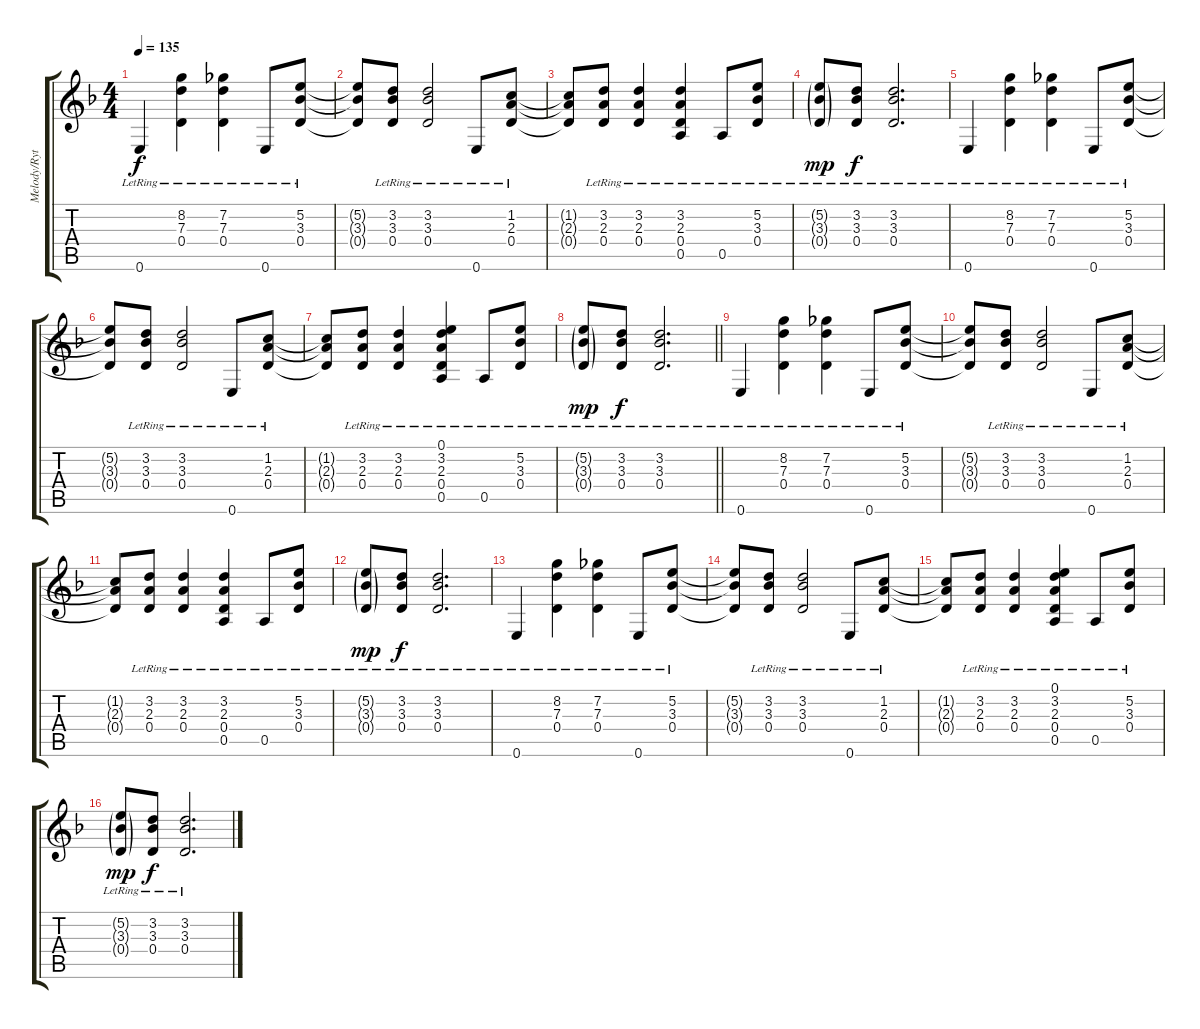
\track ("Melody/Rythem #2" "Melody/Ryt") {instrument distortionguitar bank 125}
\staff {score tabs}
\tuning (E4 B3 G3 D3 A2 E2) {hide}
\ts (4 4)
\tempo 135
\clef g2
\ks f
0.6{lr}.4{dy f} (8.2{lr} 7.3{lr} 0.4{lr}).4 (7.2{lr} 7.3{lr} 0.4{lr}).4 0.6{lr}.8 (5.2{lr} 3.3{lr} 0.4{lr}).8 |
(5.2{t} 3.3{t} 0.4{t}).8 (3.2{lr} 3.3{lr} 0.4{lr}).8 (3.2{lr} 3.3{lr} 0.4{lr}).2 0.6{lr}.8 (1.2{lr} 2.3{lr} 0.4{lr}).8 |
(1.2{t} 2.3{t} 0.4{t}).8 (3.2{lr} 2.3{lr} 0.4{lr}).8 (3.2{lr} 2.3{lr} 0.4{lr}).4 (3.2{lr} 2.3{lr} 0.4{lr} 0.5{lr}).4 0.5{lr}.8 (5.2{lr} 3.3{lr} 0.4{lr}).8 |
(5.2{g lr} 3.3{g lr} 0.4{g lr}).8{dy mp} (3.2{lr} 3.3{lr} 0.4{lr}).8{dy f} (3.2{lr} 3.3{lr} 0.4{lr}).2{d} |
0.6{lr}.4 (8.2{lr} 7.3{lr} 0.4{lr}).4 (7.2{lr} 7.3{lr} 0.4{lr}).4 0.6{lr}.8 (5.2{lr} 3.3{lr} 0.4{lr}).8 |
(5.2{t} 3.3{t} 0.4{t}).8 (3.2{lr} 3.3{lr} 0.4{lr}).8 (3.2{lr} 3.3{lr} 0.4{lr}).2 0.6{lr}.8 (1.2{lr} 2.3{lr} 0.4{lr}).8 |
(1.2{t} 2.3{t} 0.4{t}).8 (3.2{lr} 2.3{lr} 0.4{lr}).8 (3.2{lr} 2.3{lr} 0.4{lr}).4 (0.1{lr} 3.2{lr} 2.3{lr} 0.4{lr} 0.5{lr}).4 0.5{lr}.8 (5.2{lr} 3.3{lr} 0.4{lr}).8 |
\barLineRight lightlight
(5.2{g lr} 3.3{g lr} 0.4{g lr}).8{dy mp} (3.2{lr} 3.3{lr} 0.4{lr}).8{dy f} (3.2{lr} 3.3{lr} 0.4{lr}).2{d} |
0.6{lr}.4 (8.2{lr} 7.3{lr} 0.4{lr}).4 (7.2{lr} 7.3{lr} 0.4{lr}).4 0.6{lr}.8 (5.2{lr} 3.3{lr} 0.4{lr}).8 |
(5.2{t} 3.3{t} 0.4{t}).8 (3.2{lr} 3.3{lr} 0.4{lr}).8 (3.2{lr} 3.3{lr} 0.4{lr}).2 0.6{lr}.8 (1.2{lr} 2.3{lr} 0.4{lr}).8 |
(1.2{t} 2.3{t} 0.4{t}).8 (3.2{lr} 2.3{lr} 0.4{lr}).8 (3.2{lr} 2.3{lr} 0.4{lr}).4 (3.2{lr} 2.3{lr} 0.4{lr} 0.5{lr}).4 0.5{lr}.8 (5.2{lr} 3.3{lr} 0.4{lr}).8 |
(5.2{g lr} 3.3{g lr} 0.4{g lr}).8{dy mp} (3.2{lr} 3.3{lr} 0.4{lr}).8{dy f} (3.2{lr} 3.3{lr} 0.4{lr}).2{d} |
0.6{lr}.4 (8.2{lr} 7.3{lr} 0.4{lr}).4 (7.2{lr} 7.3{lr} 0.4{lr}).4 0.6{lr}.8 (5.2{lr} 3.3{lr} 0.4{lr}).8 |
(5.2{t} 3.3{t} 0.4{t}).8 (3.2{lr} 3.3{lr} 0.4{lr}).8 (3.2{lr} 3.3{lr} 0.4{lr}).2 0.6{lr}.8 (1.2{lr} 2.3{lr} 0.4{lr}).8 |
(1.2{t} 2.3{t} 0.4{t}).8 (3.2{lr} 2.3{lr} 0.4{lr}).8 (3.2{lr} 2.3{lr} 0.4{lr}).4 (0.1{lr} 3.2{lr} 2.3{lr} 0.4{lr} 0.5{lr}).4 0.5{lr}.8 (5.2{lr} 3.3{lr} 0.4{lr}).8 |
(5.2{g lr} 3.3{g lr} 0.4{g lr}).8{dy mp} (3.2{lr} 3.3{lr} 0.4{lr}).8{dy f} (3.2{lr} 3.3{lr} 0.4{lr}).2{d}
